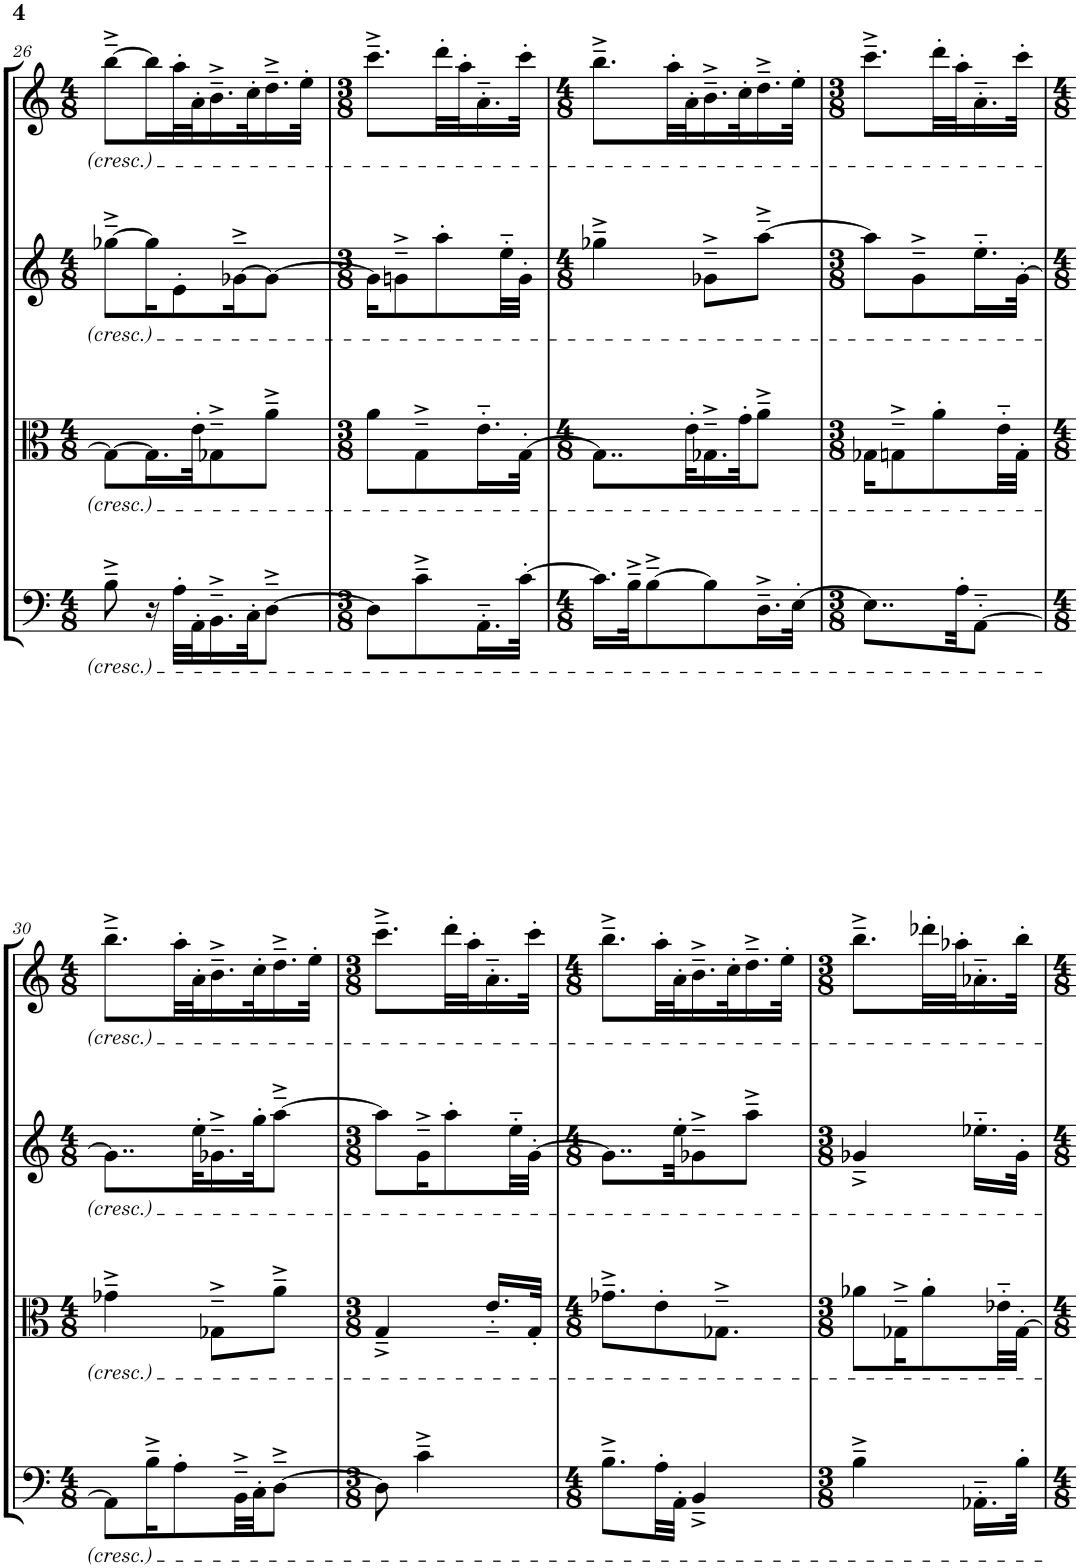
**kern	**kern	**kern	**kern
*part4	*part3	*part2	*part1
*staff4	*staff3	*staff2	*staff1
*I"Violoncello	*I"Viola	*I"Violin II	*I"Violin I
*I'Vc	*I'Vla	*I'Vln	*I'Vln
!!LO:PB:g=z
*clefF4	*clefC3	*clefG2	*clefG2
*k[]	*k[]	*k[]	*k[]
*M4/8	*M4/8	*M4/8	*M4/8
=26	=26	=26	=26
8B~^\	8G\L_	[8gg-X~^\L	[8bb~^\L
16r	16.G\L]	16gg-\K]	16bb\L]
32A'\LLL	.	8e'\	32aa'\L
32AA'\J	32e'\JK	.	32a'\J
16.BB~^\	8G-X~^\	.	16.b~^\
.	.	[16g-X~^\K	.
32C'\JK	.	.	32cc'\K
[8D~^\J	8a~^\J	8g-\J_	16.dd~^\
.	.	.	32ee'\JJk
=27	=27	=27	=27
*M3/8	*M3/8	*M3/8	*M3/8
8D\L]	8a\L	16g-\KL]	8.ccc~^\L
.	.	8gn~^\	.
8c~^\	8G~^\	.	.
.	.	8aa'\	32ddd'\LL
.	.	.	32aa'\J
16.AA'~\L	16.e'~\L	.	16.a'~\
.	.	32ee'~\LL	.
[32c'\JJk	[32G'\JJk	32g'\JJJ	32ccc'\JJk
=28	=28	=28	=28
*M4/8	*M4/8	*M4/8	*M4/8
16.c\LL]	8..G\L]	4gg-X~^\	8.bb~^\L
32B~^\JK	.	.	.
[8B~^\	.	.	.
.	.	.	32aa'\LL
.	32e'\KL	.	32a'\J
8B\]	16.G-X~^\	8g-X~^\L	16.b~^\
.	32g'\JK	.	32cc'\K
16.D~^\L	8a~^\J	[8aa~^\J	16.dd~^\
[32E'\JJk	.	.	32ee'\JJk
=29	=29	=29	=29
*M3/8	*M3/8	*M3/8	*M3/8
8..E\L]	16G-X\KL	8aa\L]	8.ccc~^\L
.	8Gn~^\	.	.
.	.	8g~^\	.
.	8a'\	.	32ddd'\LL
32A'\KK	.	.	32aa'\J
[8AA'~\J	.	16.ee'~\L	16.a'~\
.	32e'~\LL	.	.
.	32G'\JJJ	[32g'\JJk	32ccc'\JJk
!!LO:LB:g=z
=30	=30	=30	=30
*M4/8	*M4/8	*M4/8	*M4/8
8AA\L]	4g-X~^\	8..g\L]	8.bb~^\L
16B~^\K	.	.	.
8A'\	.	.	32aa'\LL
.	.	32ee'\KL	32a'\J
.	8G-X~^\L	16.g-X~^\	16.b~^\
32BB~^\LL	.	.	.
32C'\JJ	.	32gg'\JK	32cc'\K
[8D~^\J	8a~^\J	[8aa~^\J	16.dd~^\
.	.	.	32ee'\JJk
=31	=31	=31	=31
*M3/8	*M3/8	*M3/8	*M3/8
8D\]	4G~^/	8aa\L]	8.ccc~^\L
4c~^\	.	16g~^\K	.
.	.	8aa'\	32ddd'\LL
.	.	.	32aa'\J
.	16.e'~/LL	.	16.a'~\
.	.	32ee'~\LL	.
.	32G'/JJk	[32g'\JJJ	32ccc'\JJk
=32	=32	=32	=32
*M4/8	*M4/8	*M4/8	*M4/8
8.B~^\L	8.g-X~^\L	8..g\L]	8.bb~^\L
32A'\LL	8e'\	.	32aa'\LL
32AA'\JJJ	.	32ee'\KK	32a'\J
4BB~^/	.	8g-X~^\	16.b~^\
.	8.G-X~^\J	.	.
.	.	.	32cc'\K
.	.	8aa~^\J	16.dd~^\
.	.	.	32ee'\JJk
=33	=33	=33	=33
*M3/8	*M3/8	*M3/8	*M3/8
4B~^\	8a-X\L	4g-X~^/	8.bb~^\L
.	16G-X~^\K	.	.
.	8a-'\	.	32ddd-X'\LL
.	.	.	32aa-X'\J
16.AA-X'~\LL	.	16.ee-X'~\LL	16.a-X'~\
.	32e-X'~\LL	.	.
32B'\JJk	[32G-'\JJJ	32g-'\JJk	32bb'\JJk
=	=	=	=
*-	*-	*-	*-
